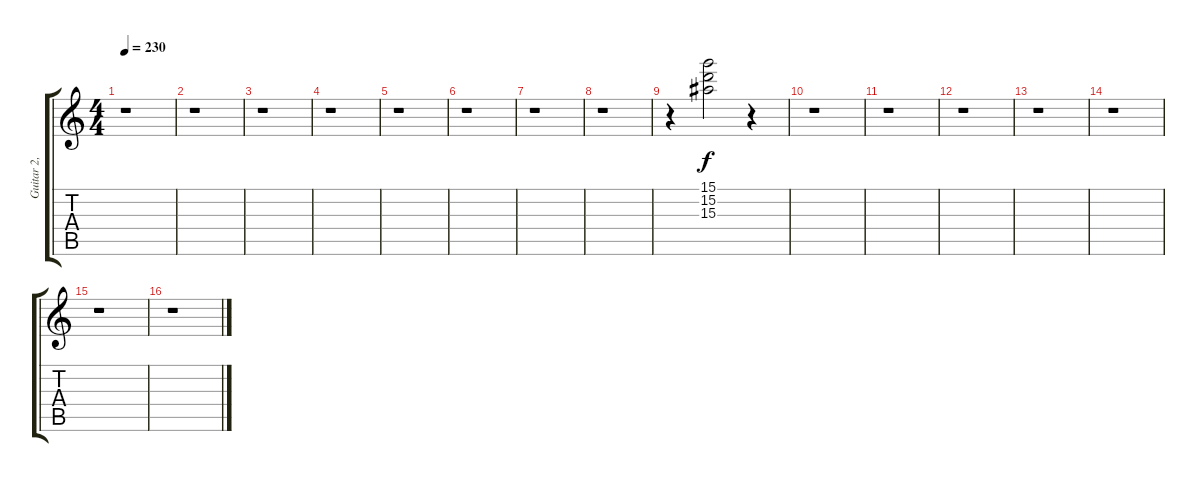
\track ("Guitar 2, Dime" "Guitar 2, ") {instrument distortionguitar}
\staff {score tabs}
\tuning (E4 B3 G3 D3 A2 E2) {hide}
\ts (4 4)
\tempo 230
\clef g2
\ks c
r.1{dy f} |
r.1 |
r.1 |
r.1 |
r.1 |
r.1 |
r.1 |
r.1 |
r.4 (15.1 15.2 15.3).2{instrument seashore} r.4 |
r.1{instrument distortionguitar} |
r.1 |
r.1 |
r.1 |
r.1 |
r.1 |
r.1
